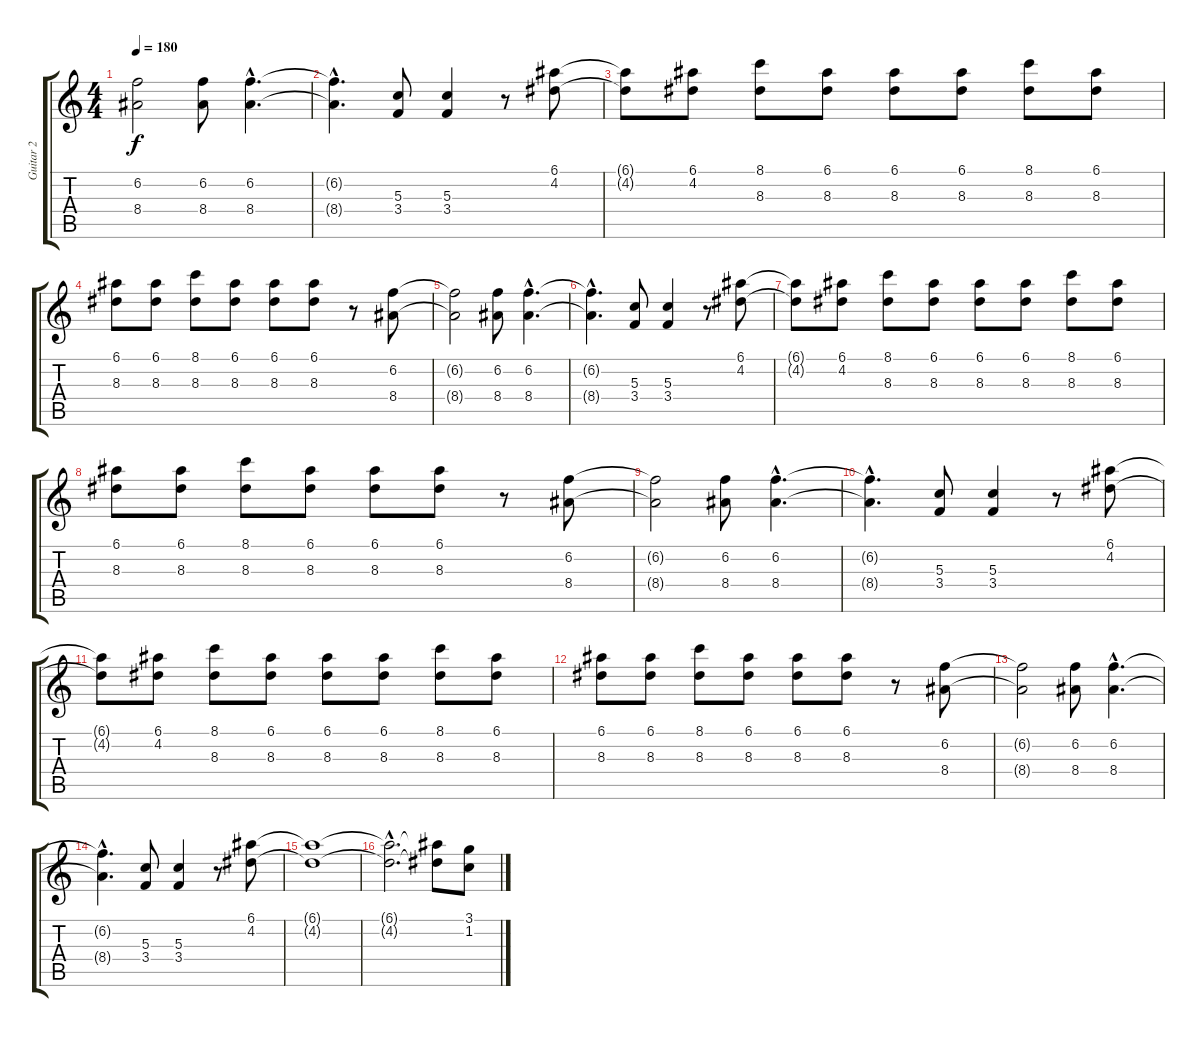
\track ("Guitar 2" "Guitar 2") {instrument overdrivenguitar}
\staff {score tabs}
\tuning (E4 B3 G3 D3 A2 E2) {hide}
\ts (4 4)
\tempo 180
\clef g2
\ks c
(6.2{t} 8.4{t}).2{dy f} (6.2 8.4).8 (6.2{hac} 8.4{hac}).4{d} |
(6.2{hac t} 8.4{hac t}).4{d} (5.3 3.4).8 (5.3 3.4).4 r.8 (6.1 4.2).8 |
(6.1{t} 4.2{t}).8 (6.1 4.2).8 (8.1 8.3).8 (6.1 8.3).8 (6.1 8.3).8 (6.1 8.3).8 (8.1 8.3).8 (6.1 8.3).8 |
(6.1 8.3).8 (6.1 8.3).8 (8.1 8.3).8 (6.1 8.3).8 (6.1 8.3).8 (6.1 8.3).8 r.8 (6.2 8.4).8 |
(6.2{t} 8.4{t}).2 (6.2 8.4).8 (6.2{hac} 8.4{hac}).4{d} |
(6.2{hac t} 8.4{hac t}).4{d} (5.3 3.4).8 (5.3 3.4).4 r.8 (6.1 4.2).8 |
(6.1{t} 4.2{t}).8 (6.1 4.2).8 (8.1 8.3).8 (6.1 8.3).8 (6.1 8.3).8 (6.1 8.3).8 (8.1 8.3).8 (6.1 8.3).8 |
(6.1 8.3).8 (6.1 8.3).8 (8.1 8.3).8 (6.1 8.3).8 (6.1 8.3).8 (6.1 8.3).8 r.8 (6.2 8.4).8 |
(6.2{t} 8.4{t}).2 (6.2 8.4).8 (6.2{hac} 8.4{hac}).4{d} |
(6.2{hac t} 8.4{hac t}).4{d} (5.3 3.4).8 (5.3 3.4).4 r.8 (6.1 4.2).8 |
(6.1{t} 4.2{t}).8 (6.1 4.2).8 (8.1 8.3).8 (6.1 8.3).8 (6.1 8.3).8 (6.1 8.3).8 (8.1 8.3).8 (6.1 8.3).8 |
(6.1 8.3).8 (6.1 8.3).8 (8.1 8.3).8 (6.1 8.3).8 (6.1 8.3).8 (6.1 8.3).8 r.8 (6.2 8.4).8 |
(6.2{t} 8.4{t}).2 (6.2 8.4).8 (6.2{hac} 8.4{hac}).4{d} |
(6.2{hac t} 8.4{hac t}).4{d} (5.3 3.4).8 (5.3 3.4).4 r.8 (6.1 4.2).8 |
(6.1{t} 4.2{t}).1 |
(6.1{hac t} 4.2{hac t}).2{d} (6.1{t} 4.2{t}).8 (3.1 1.2).8
